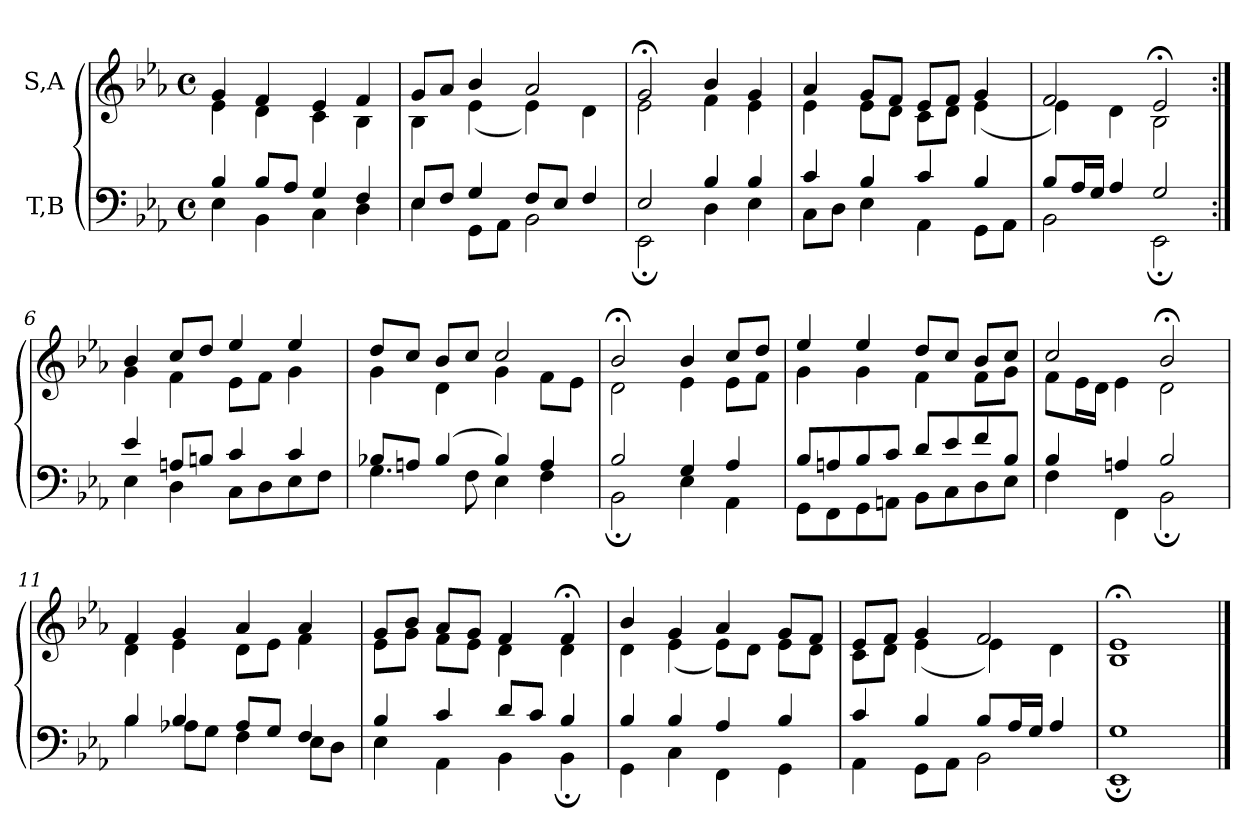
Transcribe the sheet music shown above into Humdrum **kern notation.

**kern	**kern
*part2	*part1
*staff2	*staff1
*I"T,B	*I"S,A
*clefF4	*clefG2
*k[b-e-a-]	*k[b-e-a-]
*M4/4	*M4/4
*met(c)	*met(c)
=1	=1
*^	*^
4B-	4E-	4g	4e-
8B-L	4BB-	4f	4d
8A-J	.	.	.
4G	4C	4e-	4c
4F	4D	4f	4B-
=2	=2	=2	=2
8E-L	4E-	8gL	4B-
8FJ	.	8a-J	.
4G	8GGL	4b-	(<4e-
.	8AA-J	.	.
8FL	2BB-	2a-	4e-)
8E-J	.	.	.
4F	.	.	4d
=3	=3	=3	=3
2E-	2EE-;	2g;<	2e-
4B-	4D	4b-	4f
4B-	4E-	4g	4e-
=4	=4	=4	=4
4c	8CL	4a-	4e-
.	8DJ	.	.
4B-	4E-	8gL	8e-L
.	.	8fJ	8dJ
4c	4AA-	8e-L	8cL
.	.	8fJ	8dJ
4B-	8GGL	4g	(<4e-
.	8AA-J	.	.
=5	=5	=5	=5
8B-L	2BB-	2f	4e-)
16A-L	.	.	.
16GJJ	.	.	.
4A-	.	.	4d
2G	2EE-;	2e-;<	2B-
=6:|!	=6:|!	=6:|!	=6:|!
4e-	4E-	4b-	4g
8AnL	4D	8ccL	4f
8BnJ	.	8ddJ	.
4c	8CL	4ee-	8e-L
.	8D	.	8fJ
4c	8E-	4ee-	4g
.	8FJ	.	.
=7	=7	=7	=7
8B-XL	4.G	8ddL	4g
8AnJ	.	8ccJ	.
(>4B-	.	8b-L	4d
.	8F	8ccJ	.
4B-)	4E-	2cc	4g
4A	4F	.	8fL
.	.	.	8e-J
=8	=8	=8	=8
2B-	2BB-;	2b-;<	2d
4G	4E-	4b-	4e-
4A-	4AA-	8ccL	8e-L
.	.	8ddJ	8fJ
=9	=9	=9	=9
8B-L	8GGL	4ee-	4g
8An	8FF	.	.
8B-	8GG	4ee-	4g
8cJ	8AAnJ	.	.
8dL	8BB-L	8ddL	4f
8e-	8C	8ccJ	.
8f	8D	8b-L	8fL
8B-J	8E-J	8ccJ	8gJ
=10	=10	=10	=10
4B-	4F	2cc	8fL
.	.	.	16e-L
.	.	.	16dJJ
4An	4FF	.	4e-
2B-	2BB-;	2b-;<	2d
=11	=11	=11	=11
4B-	4B-	4f	4d
4B-	8A-XL	4g	4e-
.	8GJ	.	.
8A-L	4F	4a-	8dL
8GJ	.	.	8e-J
4F	8E-L	4a-	4f
.	8DJ	.	.
=12	=12	=12	=12
4B-	4E-	8gL	8e-L
.	.	8b-J	8gJ
4c	4AA-	8a-L	8fL
.	.	8gJ	8e-J
8dL	4BB-	4f	4d
8cJ	.	.	.
4B-	4BB-;	4f;<	4d
=13	=13	=13	=13
4B-	4GG	4b-	4d
4B-	4C	4g	(<4e-
4A-	4FF	4a-	8e-L)
.	.	.	8dJ
4B-	4GG	8gL	8e-L
.	.	8fJ	8dJ
=14	=14	=14	=14
4c	4AA-	8e-L	8cL
.	.	8fJ	8dJ
4B-	8GGL	4g	(<4e-
.	8AA-J	.	.
8B-L	2BB-	2f	4e-)
16A-L	.	.	.
16GJJ	.	.	.
4A-	.	.	4d
=15	=15	=15	=15
1G	1EE-;	1e-;<	1B-
*v	*v	*	*
*	*v	*v
==	==
*-	*-
